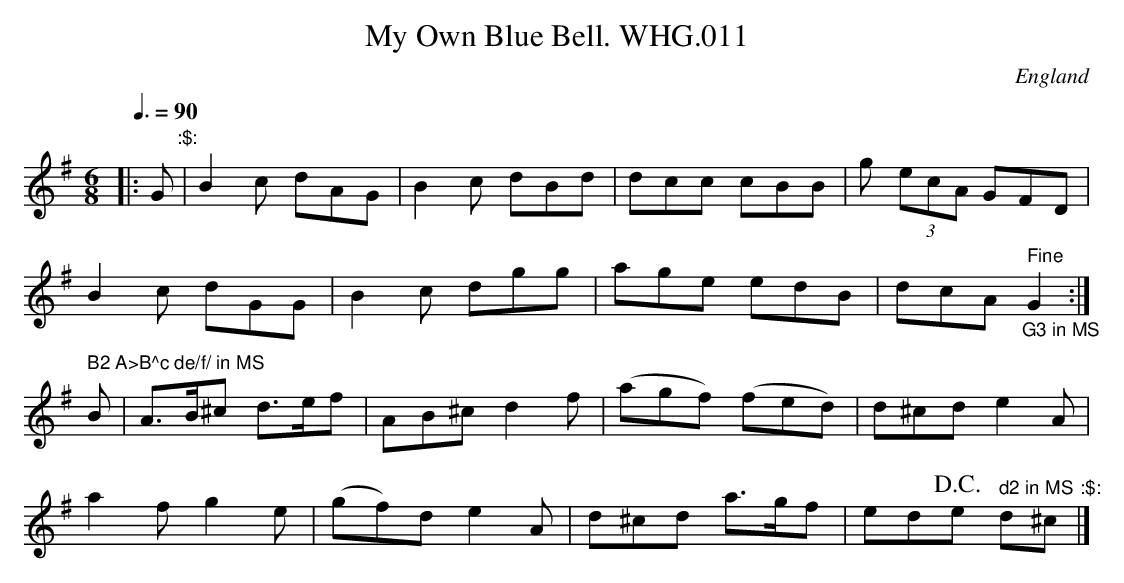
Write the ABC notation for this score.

X:1
T:My Own Blue Bell. WHG.011
O:England
M:6/8
L:1/8
Q:3/8=90
K:G
|:G":$:"|B2c dAG|B2c dBd|dcc cBB|g (3ecA GFD|
B2 c dGG|B2c dgg|age edB|dcA "_G3 in MS"" Fine"G2:|
" B2 A>B^c de/f/ in MS"B| A>B^c d>ef|AB^c d2f|(agf) (fed)|d^cd e2A|
a2f g2e|(gf)d e2A|d^cd a>gf|ed+D.C.+e " d2 in MS"d^c":$:"|]
